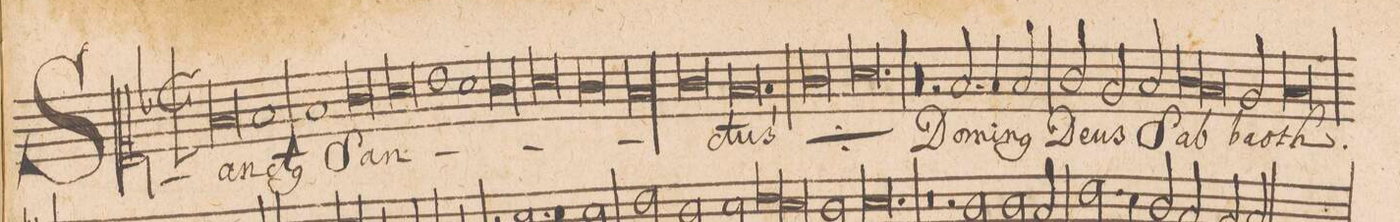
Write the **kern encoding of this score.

**kern	**text
*I"[CANTVS.]	*
*clefC1	*
*k[b-]	*
*met(C|)	*
*M2/1	*
0f/	San-
=2-	=2-
1f/	-ct(us)
1f/	San-
=3-	=3-
0g\	.
=4-	=4-
0a\	.
=5-	=5-
1b-\	.
1a\	.
=6-	=6-
0g\	.
=7-	=7-
0a\	.
=8-	=8-
0g\	.
=9-	=9-
00f/	.
=10-	=10-
=11-	=11-
0g\	.
=12-	=12-
0.f/	-ctus
=13-	=13-
*	*ij
0g\	San-
=14-	=14-
0.a\	-ctus
=15-	=15-
=16-	=16-
00r	.
=17-	=17-
=18-	=18-
2r	.
*	*Xij
2.f/	Do-
4f/	-mi-
2f/	-n(us)
=19-	=19-
2g/	De-
2e/	.
2f/	-us
*lig	*
1g\	Sab-
=20-	=20-
1f/	.
*Xlig	*
2e/	-ba-
=21-	=21-
0f/	-oth.
=22-	=22-
*-	*-
